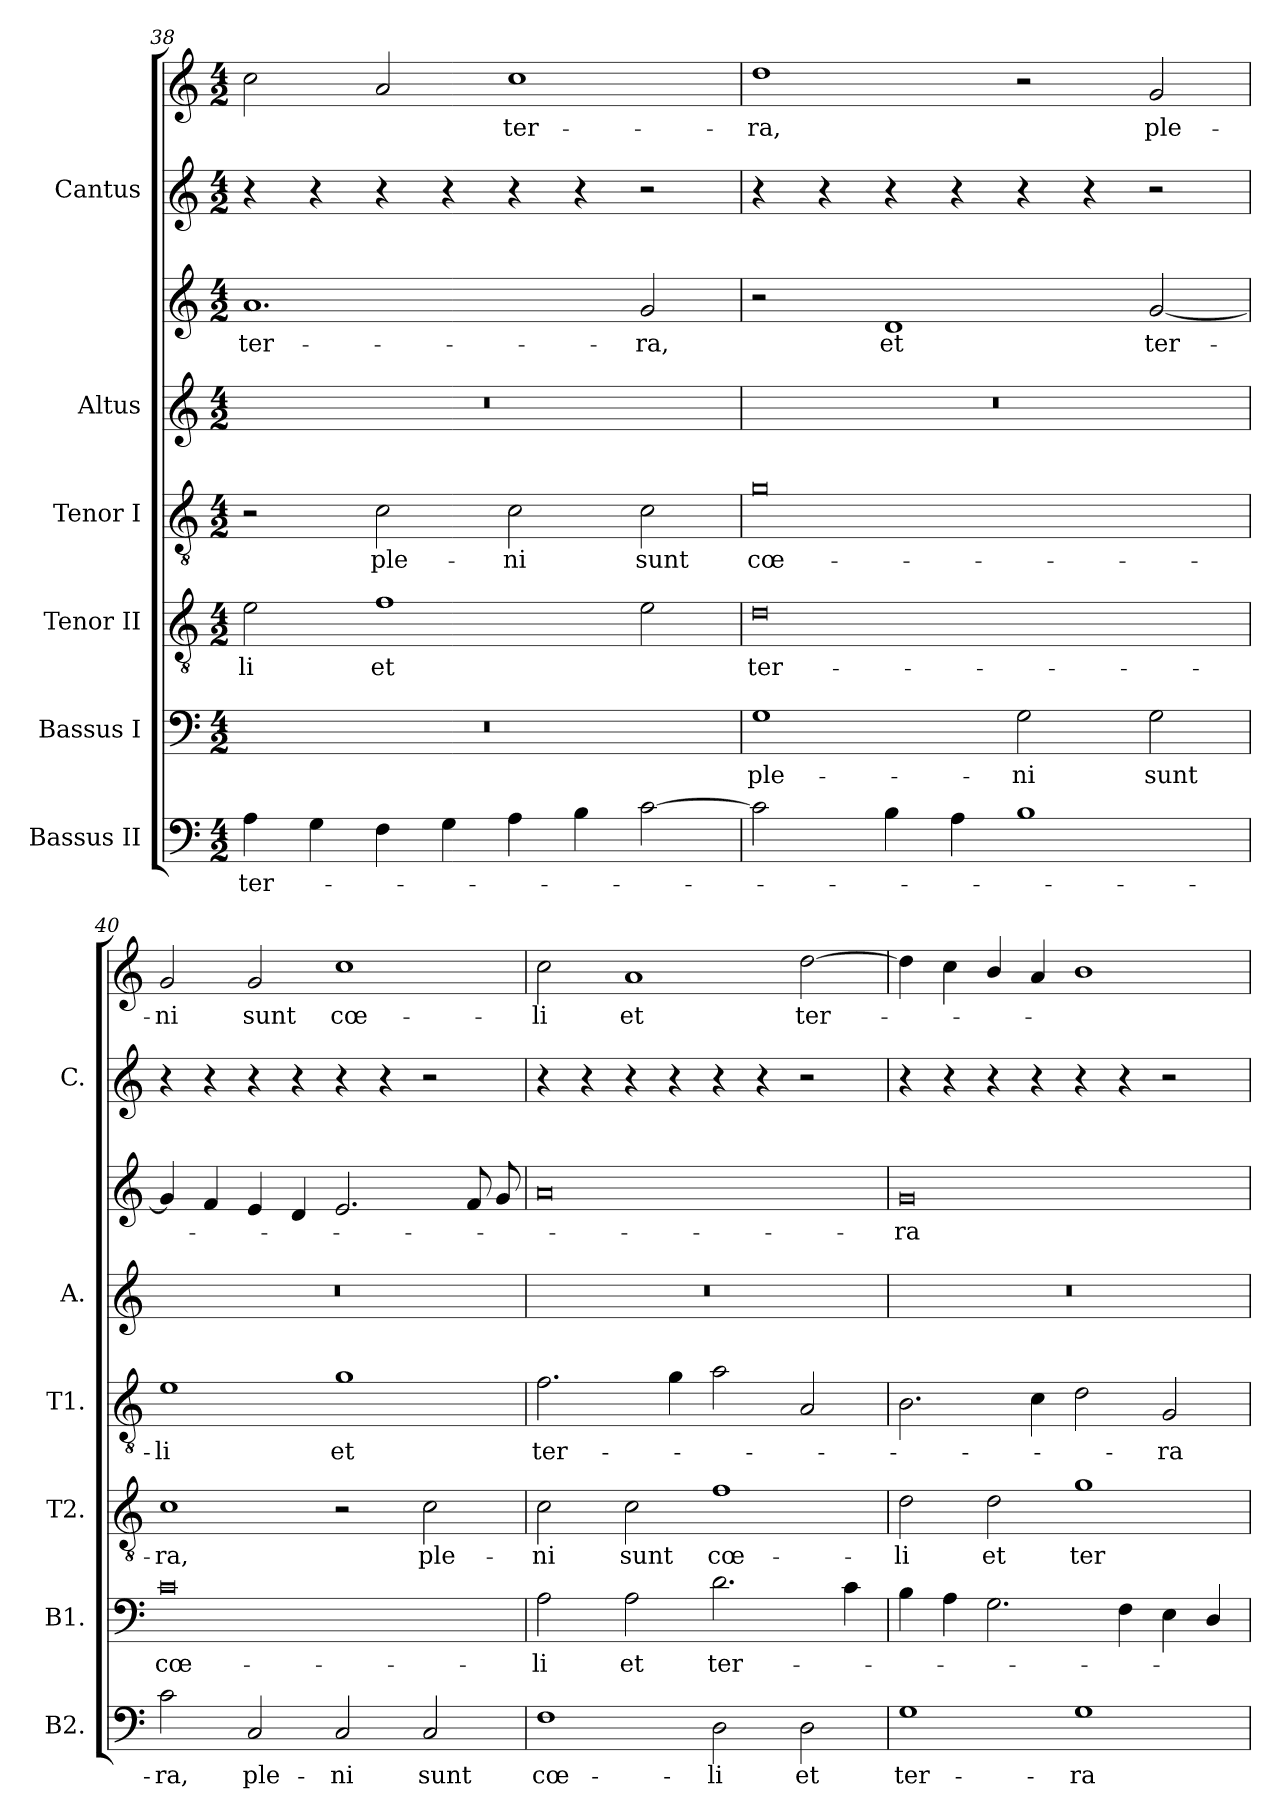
**kern	**text	**kern	**text	**kern	**text	**kern	**text	**kern	**kern	**text	**kern	**kern	**text
*part6	*part6	*part5	*part5	*part4	*part4	*part3	*part3	*part2	*part2	*part2	*part1	*part1	*part1
*staff8	*staff8	*staff7	*staff7	*staff6	*staff6	*staff5	*staff5	*staff4	*staff3	*staff3	*staff2	*staff1	*staff1
*I"Bassus II	*	*I"Bassus I	*	*I"Tenor II	*	*I"Tenor I	*	*I"Altus	*	*	*I"Cantus	*	*
*I'B2.	*	*I'B1.	*	*I'T2.	*	*I'T1.	*	*I'A.	*	*	*I'C.	*	*
*clefF4	*	*clefF4	*	*clefGv2	*	*clefGv2	*	*clefG2	*clefG2	*	*clefG2	*clefG2	*
*	*	*	*	*ITrd7c12	*	*ITrd7c12	*	*	*	*	*	*	*
*k[]	*	*k[]	*	*k[]	*	*k[]	*	*k[]	*k[]	*	*k[]	*k[]	*
*C:	*	*C:	*	*C:	*	*C:	*	*C:	*C:	*	*C:	*C:	*
*M4/2	*	*M4/2	*	*M4/2	*	*M4/2	*	*M4/2	*M4/2	*	*M4/2	*M4/2	*
=38	=38	=38	=38	=38	=38	=38	=38	=38	=38	=38	=38	=38	=38
!	!LO:LY:b:color=#000000	!LO:N:vis=1	!	!	!	!	!	!	!	!	!	!	!
!	!	!	!	!	!LO:LY:b:color=#000000	!	!	!LO:N:vis=1	!	!	!	!	!
!	!	!	!	!	!	!	!	!	!	!LO:LY:b:color=#000000	!	!	!
4Ai\	ter-	0r	.	2Ei\	-li	2r	.	0r	1.ai	ter-	4r	2cci\	.
4Gi\	.	.	.	.	.	.	.	.	.	.	4r	.	.
!	!	!	!	!	!LO:LY:b:color=#000000	!	!	!	!	!	!	!	!
!	!	!	!	!	!	!	!LO:LY:b:color=#000000	!	!	!	!	!	!
4Fi\	.	.	.	1Fi	et	2Ci\	ple-	.	.	.	4r	2ai/	.
4Gi\	.	.	.	.	.	.	.	.	.	.	4r	.	.
!	!	!	!	!	!	!	!LO:LY:b:color=#000000	!	!	!	!	!	!
!	!	!	!	!	!	!	!	!	!	!	!	!	!LO:LY:b:color=#000000
4Ai\	.	.	.	.	.	2Ci\	-ni	.	.	.	4r	1cci	ter-
4Bi\	.	.	.	.	.	.	.	.	.	.	4r	.	.
!	!	!	!	!	!	!	!LO:LY:b:color=#000000	!	!	!	!	!	!
!	!	!	!	!	!	!	!	!	!	!LO:LY:b:color=#000000	!	!	!
[2ci\	.	.	.	2Ei\	.	2Ci\	sunt	.	2gi/	-ra,	2r	.	.
=39	=39	=39	=39	=39	=39	=39	=39	=39	=39	=39	=39	=39	=39
!	!	!	!LO:LY:b:color=#000000	!	!	!	!	!	!	!	!	!	!
!	!	!	!	!	!LO:LY:b:color=#000000	!	!	!	!	!	!	!	!
!	!	!	!	!	!	!	!LO:LY:b:color=#000000	!LO:N:vis=1	!	!	!	!	!
!	!	!	!	!	!	!	!	!	!	!	!	!	!LO:LY:b:color=#000000
2ci\]	.	1Gi	ple-	0Di	ter-	0Gi	cœ-	0r	2r	.	4r	1ddi	-ra,
.	.	.	.	.	.	.	.	.	.	.	4r	.	.
!	!	!	!	!	!	!	!	!	!	!LO:LY:b:color=#000000	!	!	!
4Bi\	.	.	.	.	.	.	.	.	1di	et	4r	.	.
4Ai\	.	.	.	.	.	.	.	.	.	.	4r	.	.
!	!	!	!LO:LY:b:color=#000000	!	!	!	!	!	!	!	!	!	!
1Bi	.	2Gi\	-ni	.	.	.	.	.	.	.	4r	2r	.
.	.	.	.	.	.	.	.	.	.	.	4r	.	.
!	!	!	!LO:LY:b:color=#000000	!	!	!	!	!	!	!	!	!	!
!	!	!	!	!	!	!	!	!	!	!LO:LY:b:color=#000000	!	!	!
!	!	!	!	!	!	!	!	!	!	!	!	!	!LO:LY:b:color=#000000
.	.	2Gi\	sunt	.	.	.	.	.	[2gi/	ter-	2r	2gi/	ple-
=40	=40	=40	=40	=40	=40	=40	=40	=40	=40	=40	=40	=40	=40
!	!LO:LY:b:color=#000000	!	!	!	!	!	!	!	!	!	!	!	!
!	!	!	!LO:LY:b:color=#000000	!	!	!	!	!	!	!	!	!	!
!	!	!	!	!	!LO:LY:b:color=#000000	!	!	!	!	!	!	!	!
!	!	!	!	!	!	!	!LO:LY:b:color=#000000	!LO:N:vis=1	!	!	!	!	!
!	!	!	!	!	!	!	!	!	!	!	!	!	!LO:LY:b:color=#000000
2ci\	-ra,	0ci	cœ-	1Ci	-ra,	1Ei	-li	0r	4gi/]	.	4r	2gi/	-ni
.	.	.	.	.	.	.	.	.	4fi/	.	4r	.	.
!	!LO:LY:b:color=#000000	!	!	!	!	!	!	!	!	!	!	!	!
!	!	!	!	!	!	!	!	!	!	!	!	!	!LO:LY:b:color=#000000
2Ci/	ple-	.	.	.	.	.	.	.	4ei/	.	4r	2gi/	sunt
.	.	.	.	.	.	.	.	.	4di/	.	4r	.	.
!	!LO:LY:b:color=#000000	!	!	!	!	!	!	!	!	!	!	!	!
!	!	!	!	!	!	!	!LO:LY:b:color=#000000	!	!	!	!	!	!
!	!	!	!	!	!	!	!	!	!	!	!	!	!LO:LY:b:color=#000000
2Ci/	-ni	.	.	2r	.	1Gi	et	.	2.ei/	.	4r	1cci	cœ-
.	.	.	.	.	.	.	.	.	.	.	4r	.	.
!	!LO:LY:b:color=#000000	!	!	!	!	!	!	!	!	!	!	!	!
!	!	!	!	!	!LO:LY:b:color=#000000	!	!	!	!	!	!	!	!
2Ci/	sunt	.	.	2Ci\	ple-	.	.	.	.	.	2r	.	.
.	.	.	.	.	.	.	.	.	8fi/	.	.	.	.
.	.	.	.	.	.	.	.	.	8gi/	.	.	.	.
=41	=41	=41	=41	=41	=41	=41	=41	=41	=41	=41	=41	=41	=41
!	!LO:LY:b:color=#000000	!	!	!	!	!	!	!	!	!	!	!	!
!	!	!	!LO:LY:b:color=#000000	!	!	!	!	!	!	!	!	!	!
!	!	!	!	!	!LO:LY:b:color=#000000	!	!	!	!	!	!	!	!
!	!	!	!	!	!	!	!LO:LY:b:color=#000000	!LO:N:vis=1	!	!	!	!	!
!	!	!	!	!	!	!	!	!	!	!	!	!	!LO:LY:b:color=#000000
1Fi	cœ-	2Ai\	-li	2Ci\	-ni	2.Fi\	ter-	0r	0ai	.	4r	2cci\	-li
.	.	.	.	.	.	.	.	.	.	.	4r	.	.
!	!	!	!LO:LY:b:color=#000000	!	!	!	!	!	!	!	!	!	!
!	!	!	!	!	!LO:LY:b:color=#000000	!	!	!	!	!	!	!	!
!	!	!	!	!	!	!	!	!	!	!	!	!	!LO:LY:b:color=#000000
.	.	2Ai\	et	2Ci\	sunt	.	.	.	.	.	4r	1ai	et
.	.	.	.	.	.	4Gi\	.	.	.	.	4r	.	.
!	!LO:LY:b:color=#000000	!	!	!	!	!	!	!	!	!	!	!	!
!	!	!	!LO:LY:b:color=#000000	!	!	!	!	!	!	!	!	!	!
!	!	!	!	!	!LO:LY:b:color=#000000	!	!	!	!	!	!	!	!
2Di\	-li	2.di\	ter-	1Fi	cœ-	2Ai\	.	.	.	.	4r	.	.
.	.	.	.	.	.	.	.	.	.	.	4r	.	.
!	!LO:LY:b:color=#000000	!	!	!	!	!	!	!	!	!	!	!	!
!	!	!	!	!	!	!	!	!	!	!	!	!	!LO:LY:b:color=#000000
2Di\	et	.	.	.	.	2AAi/	.	.	.	.	2r	[2ddi\	ter-
.	.	4ci\	.	.	.	.	.	.	.	.	.	.	.
!!LO:LB:g=z
=42	=42	=42	=42	=42	=42	=42	=42	=42	=42	=42	=42	=42	=42
!	!LO:LY:b:color=#000000	!	!	!	!	!	!	!	!	!	!	!	!
!	!	!	!	!	!LO:LY:b:color=#000000	!	!	!LO:N:vis=1	!	!	!	!	!
!	!	!	!	!	!	!	!	!	!	!LO:LY:b:color=#000000	!	!	!
1Gi	ter-	4Bi\	.	2Di\	-li	2.BBi\	.	0r	0gi	-ra	4r	4ddi\]	.
.	.	4Ai\	.	.	.	.	.	.	.	.	4r	4cci\	.
!	!	!	!	!	!LO:LY:b:color=#000000	!	!	!	!	!	!	!	!
.	.	2.Gi\	.	2Di\	et	.	.	.	.	.	4r	4bi/	.
.	.	.	.	.	.	4Ci\	.	.	.	.	4r	4ai/	.
!	!LO:LY:b:color=#000000	!	!	!	!	!	!	!	!	!	!	!	!
!	!	!	!	!	!LO:LY:b:color=#000000	!	!	!	!	!	!	!	!
1Gi	-ra	.	.	1Gi	ter-	2Di\	.	.	.	.	4r	1bi	.
.	.	4Fi\	.	.	.	.	.	.	.	.	4r	.	.
!	!	!	!	!	!	!	!LO:LY:b:color=#000000	!	!	!	!	!	!
.	.	4Ei\	.	.	.	2GGi/	-ra	.	.	.	2r	.	.
.	.	4Di/	.	.	.	.	.	.	.	.	.	.	.
=	=	=	=	=	=	=	=	=	=	=	=	=	=
*-	*-	*-	*-	*-	*-	*-	*-	*-	*-	*-	*-	*-	*-
